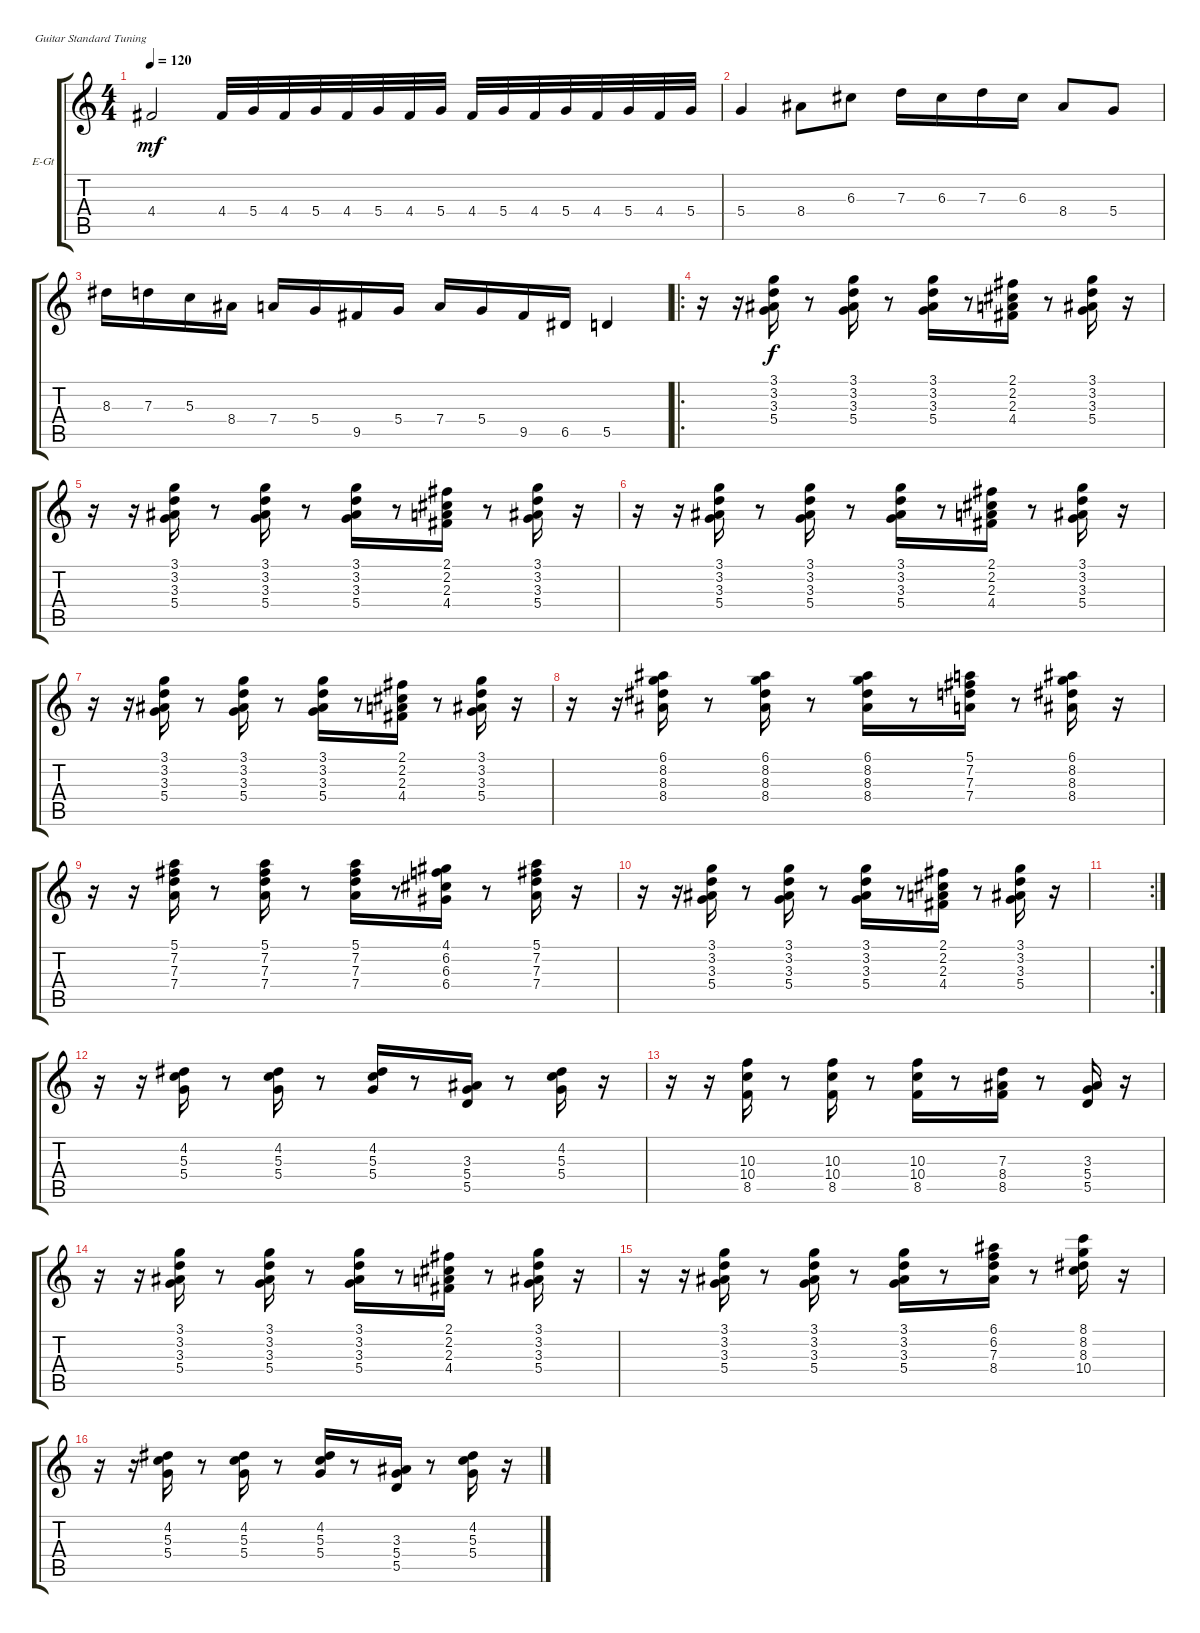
\bracketExtendMode groupsimilarinstruments
\firstSystemTrackNameOrientation horizontal
\otherSystemsTrackNameOrientation horizontal
\track ("Electric Guitar 1" "E-Gt") {instrument distortionguitar}
\staff {score tabs}
\tuning (E4 B3 G3 D3 A2 E2)
\ts (4 4)
\tempo 120
\clef g2
\ks c
4.4.2{dy mf} 4.4.32 5.4.32 4.4.32 5.4.32 4.4.32 5.4.32 4.4.32 5.4.32 4.4.32 5.4.32 4.4.32 5.4.32 4.4.32 5.4.32 4.4.32 5.4.32 |
5.4.4 8.4.8 6.3.8 7.3.16 6.3.16 7.3.16 6.3.16 8.4.8 5.4.8 |
8.3.16 7.3.16 5.3.16 8.4.16 7.4.16 5.4.16 9.5.16 5.4.16 7.4.16 5.4.16 9.5.16 6.5.16 5.5.4 |
\ro
r.16 r.16 (5.4 3.3 3.1 3.2).16{dy f} r.8 (5.4 3.3 3.1 3.2).16 r.8 (5.4 3.3 3.1 3.2).16 r.8 (4.4 2.3 2.1 2.2).16 r.8 (5.4 3.3 3.1 3.2).16 r.16 |
r.16 r.16 (5.4 3.3 3.1 3.2).16 r.8 (5.4 3.3 3.1 3.2).16 r.8 (5.4 3.3 3.1 3.2).16 r.8 (4.4 2.3 2.1 2.2).16 r.8 (5.4 3.3 3.1 3.2).16 r.16 |
r.16 r.16 (5.4 3.3 3.1 3.2).16 r.8 (5.4 3.3 3.1 3.2).16 r.8 (5.4 3.3 3.1 3.2).16 r.8 (4.4 2.3 2.1 2.2).16 r.8 (5.4 3.3 3.1 3.2).16 r.16 |
r.16 r.16 (5.4 3.3 3.1 3.2).16 r.8 (5.4 3.3 3.1 3.2).16 r.8 (5.4 3.3 3.1 3.2).16 r.8 (4.4 2.3 2.1 2.2).16 r.8 (5.4 3.3 3.1 3.2).16 r.16 |
r.16 r.16 (8.4 8.3 6.1 8.2).16 r.8 (8.4 8.3 6.1 8.2).16 r.8 (8.4 8.3 6.1 8.2).16 r.8 (7.4 7.3 5.1 7.2).16 r.8 (8.4 8.3 6.1 8.2).16 r.16 |
r.16 r.16 (7.4 7.3 5.1 7.2).16 r.8 (7.4 7.3 5.1 7.2).16 r.8 (7.4 7.3 5.1 7.2).16 r.8 (6.4 6.3 4.1 6.2).16 r.8 (7.4 7.3 5.1 7.2).16 r.16 |
r.16 r.16 (5.4 3.3 3.1 3.2).16 r.8 (5.4 3.3 3.1 3.2).16 r.8 (5.4 3.3 3.1 3.2).16 r.8 (4.4 2.3 2.1 2.2).16 r.8 (5.4 3.3 3.1 3.2).16 r.16 |
\rc 2
|
r.16 r.16 (5.4 5.3 4.2).16 r.8 (5.4 5.3 4.2).16 r.8 (5.4 5.3 4.2).16 r.8 (5.4 3.3 5.5).16 r.8 (5.4 5.3 4.2).16 r.16 |
r.16 r.16 (10.4 10.3 8.5).16 r.8 (10.4 10.3 8.5).16 r.8 (10.4 10.3 8.5).16 r.8 (8.4 7.3 8.5).16 r.8 (5.4 3.3 5.5).16 r.16 |
r.16 r.16 (5.4 3.3 3.1 3.2).16 r.8 (5.4 3.3 3.1 3.2).16 r.8 (5.4 3.3 3.1 3.2).16 r.8 (4.4 2.3 2.1 2.2).16 r.8 (5.4 3.3 3.1 3.2).16 r.16 |
r.16 r.16 (5.4 3.3 3.1 3.2).16 r.8 (5.4 3.3 3.1 3.2).16 r.8 (5.4 3.3 3.1 3.2).16 r.8 (8.4 7.3 6.1 6.2).16 r.8 (10.4 8.3 8.1 8.2).16 r.16 |
r.16 r.16 (5.4 5.3 4.2).16 r.8 (5.4 5.3 4.2).16 r.8 (5.4 5.3 4.2).16 r.8 (5.4 3.3 5.5).16 r.8 (5.4 5.3 4.2).16 r.16
